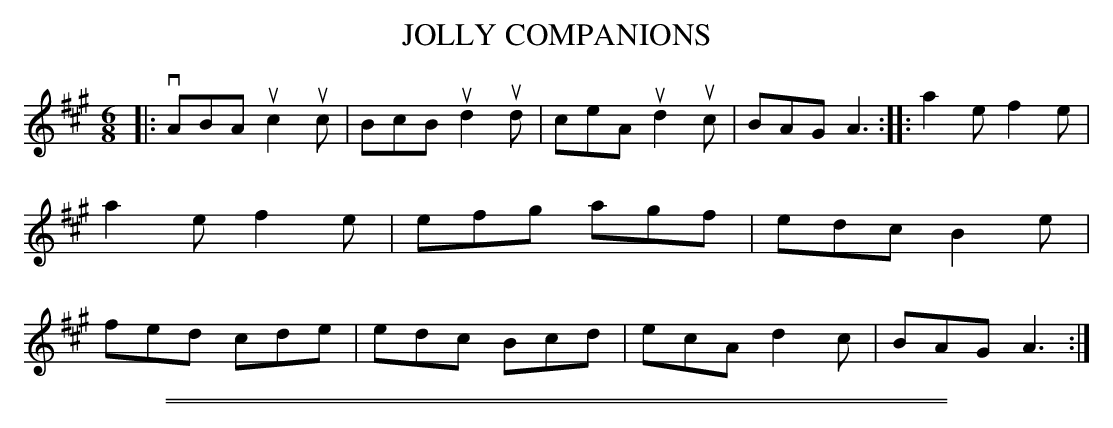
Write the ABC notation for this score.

X:1
T: JOLLY COMPANIONS
M: 6/8
L: 1/8
K: A
|:\
vABA uc2uc | BcB ud2ud |\
ceA ud2uc | BAG A3 ::\
a2e f2e | a2e f2e |\
efg agf | edc B2e |\
fed cde | edc Bcd |\
ecA d2c | BAG A3 :|
